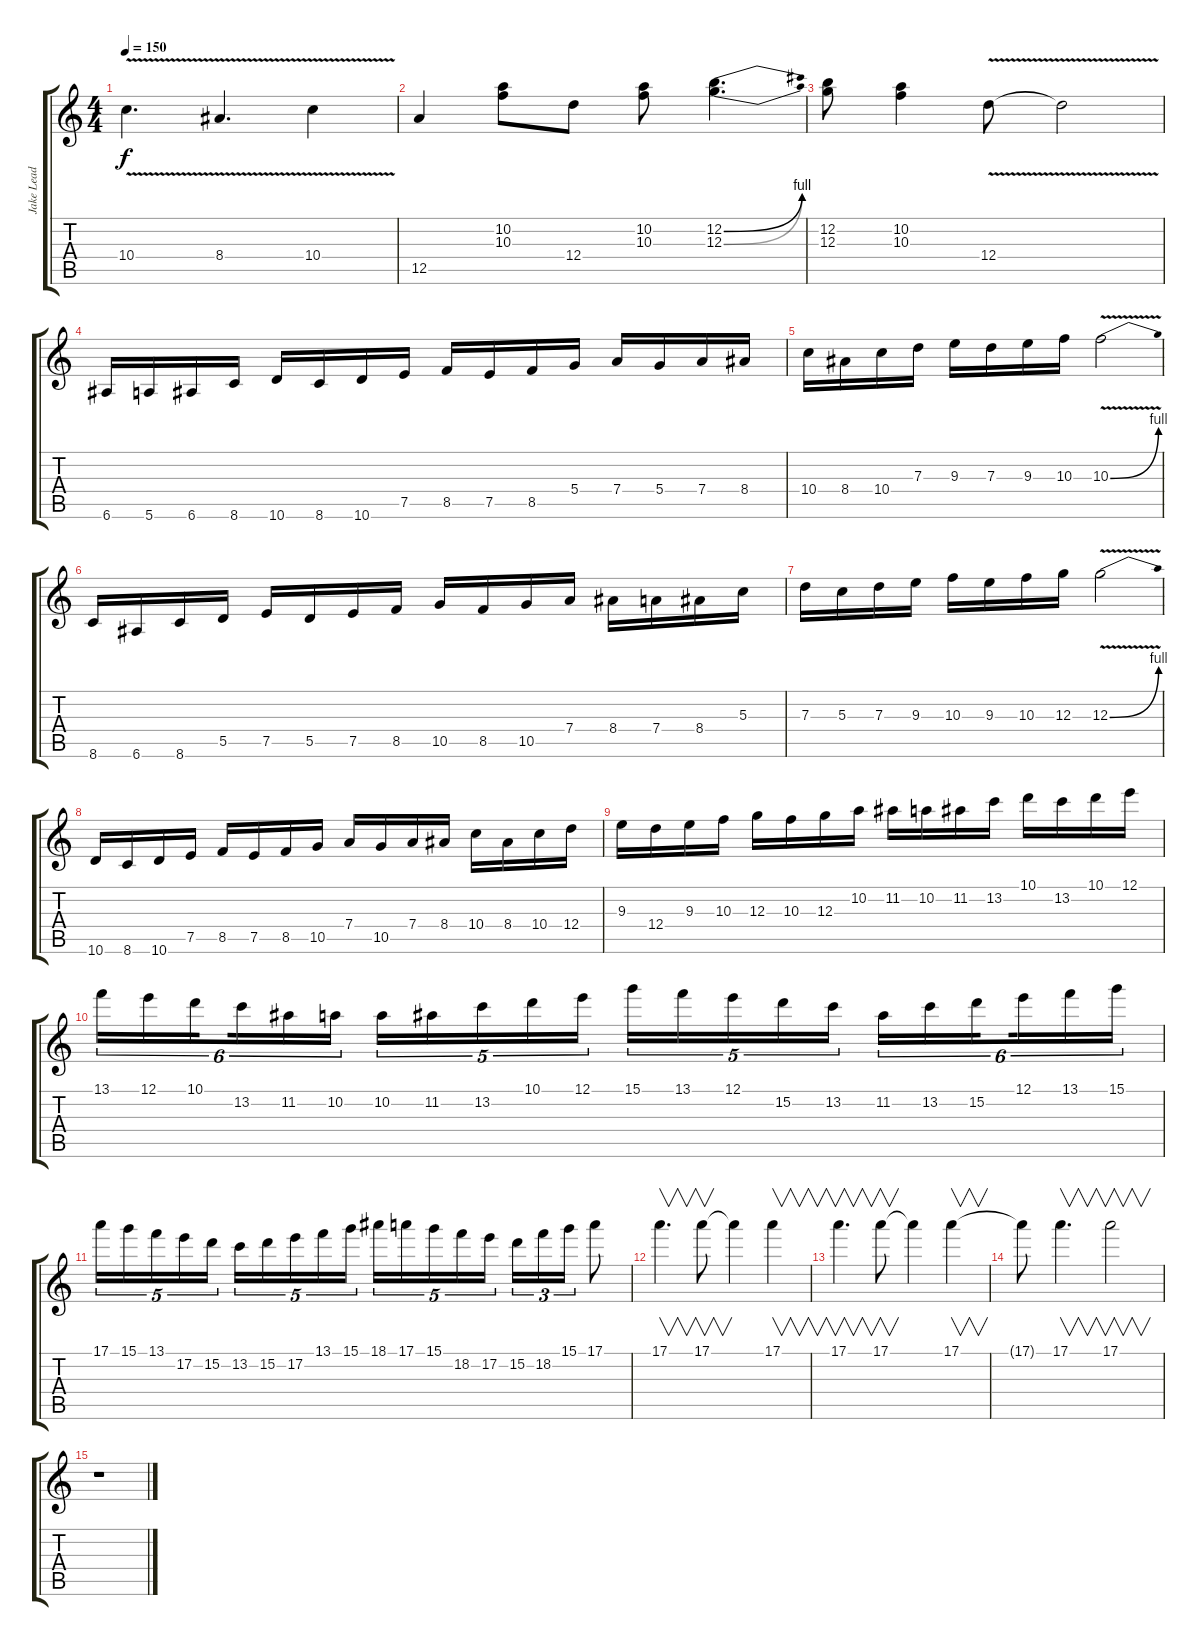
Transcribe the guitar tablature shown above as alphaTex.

\track ("Jake Lead" "Jake Lead") {instrument distortionguitar}
\staff {score tabs}
\tuning (E4 B3 G3 D3 A2 E2) {hide}
\ts (4 4)
\tempo 150
\clef g2
\ks c
10.4{v}.4{d dy f} 8.4{v}.4{d} 10.4{v}.4 |
12.5.4 (10.2 10.3).8 12.4.8 (10.2 10.3).8 (12.2{be (bend 0 0 60 4)} 12.3{be (bend 0 0 60 4)}).4{d} |
(12.2 12.3).8 (10.2 10.3).4 12.4{v}.8 12.4{t}.2 |
6.6.16 5.6.16 6.6.16 8.6.16 10.6.16 8.6.16 10.6.16 7.5.16 8.5.16 7.5.16 8.5.16 5.4.16 7.4.16 5.4.16 7.4.16 8.4.16 |
10.4.16 8.4.16 10.4.16 7.3.16 9.3.16 7.3.16 9.3.16 10.3.16 10.3{be (bend 0 0 60 4) v}.2 |
8.6.16 6.6.16 8.6.16 5.5.16 7.5.16 5.5.16 7.5.16 8.5.16 10.5.16 8.5.16 10.5.16 7.4.16 8.4.16 7.4.16 8.4.16 5.3.16 |
7.3.16 5.3.16 7.3.16 9.3.16 10.3.16 9.3.16 10.3.16 12.3.16 12.3{be (bend 0 0 60 4) v}.2 |
10.6.16 8.6.16 10.6.16 7.5.16 8.5.16 7.5.16 8.5.16 10.5.16 7.4.16 10.5.16 7.4.16 8.4.16 10.4.16 8.4.16 10.4.16 12.4.16 |
9.3.16 12.4.16 9.3.16 10.3.16 12.3.16 10.3.16 12.3.16 10.2.16 11.2.16 10.2.16 11.2.16 13.2.16 10.1.16 13.2.16 10.1.16 12.1.16 |
13.1.16{tu (6 4)} 12.1.16{tu (6 4)} 10.1.16{tu (6 4) beam splitsecondary} 13.2.16{tu (6 4)} 11.2.16{tu (6 4)} 10.2.16{tu (6 4)} 10.2.16{tu (5 4)} 11.2.16{tu (5 4)} 13.2.16{tu (5 4)} 10.1.16{tu (5 4)} 12.1.16{tu (5 4)} 15.1.16{tu (5 4)} 13.1.16{tu (5 4)} 12.1.16{tu (5 4)} 15.2.16{tu (5 4)} 13.2.16{tu (5 4)} 11.2.16{tu (6 4)} 13.2.16{tu (6 4)} 15.2.16{tu (6 4) beam splitsecondary} 12.1.16{tu (6 4)} 13.1.16{tu (6 4)} 15.1.16{tu (6 4)} |
17.1.16{tu (5 4)} 15.1.16{tu (5 4)} 13.1.16{tu (5 4)} 17.2.16{tu (5 4)} 15.2.16{tu (5 4)} 13.2.16{tu (5 4)} 15.2.16{tu (5 4)} 17.2.16{tu (5 4)} 13.1.16{tu (5 4)} 15.1.16{tu (5 4)} 18.1.16{tu (5 4)} 17.1.16{tu (5 4)} 15.1.16{tu (5 4)} 18.2.16{tu (5 4)} 17.2.16{tu (5 4)} 15.2.16{tu (3 2)} 18.2.16{tu (3 2)} 15.1.16{tu (3 2)} 17.1.8 |
17.1.4{v d} 17.1.8{v} 17.1{t}.4 17.1.4{v} |
17.1.4{v d} 17.1.8{v} 17.1{t}.4 17.1.4{v} |
17.1{t}.8 17.1.4{v d} 17.1.2{v} |
r.1
